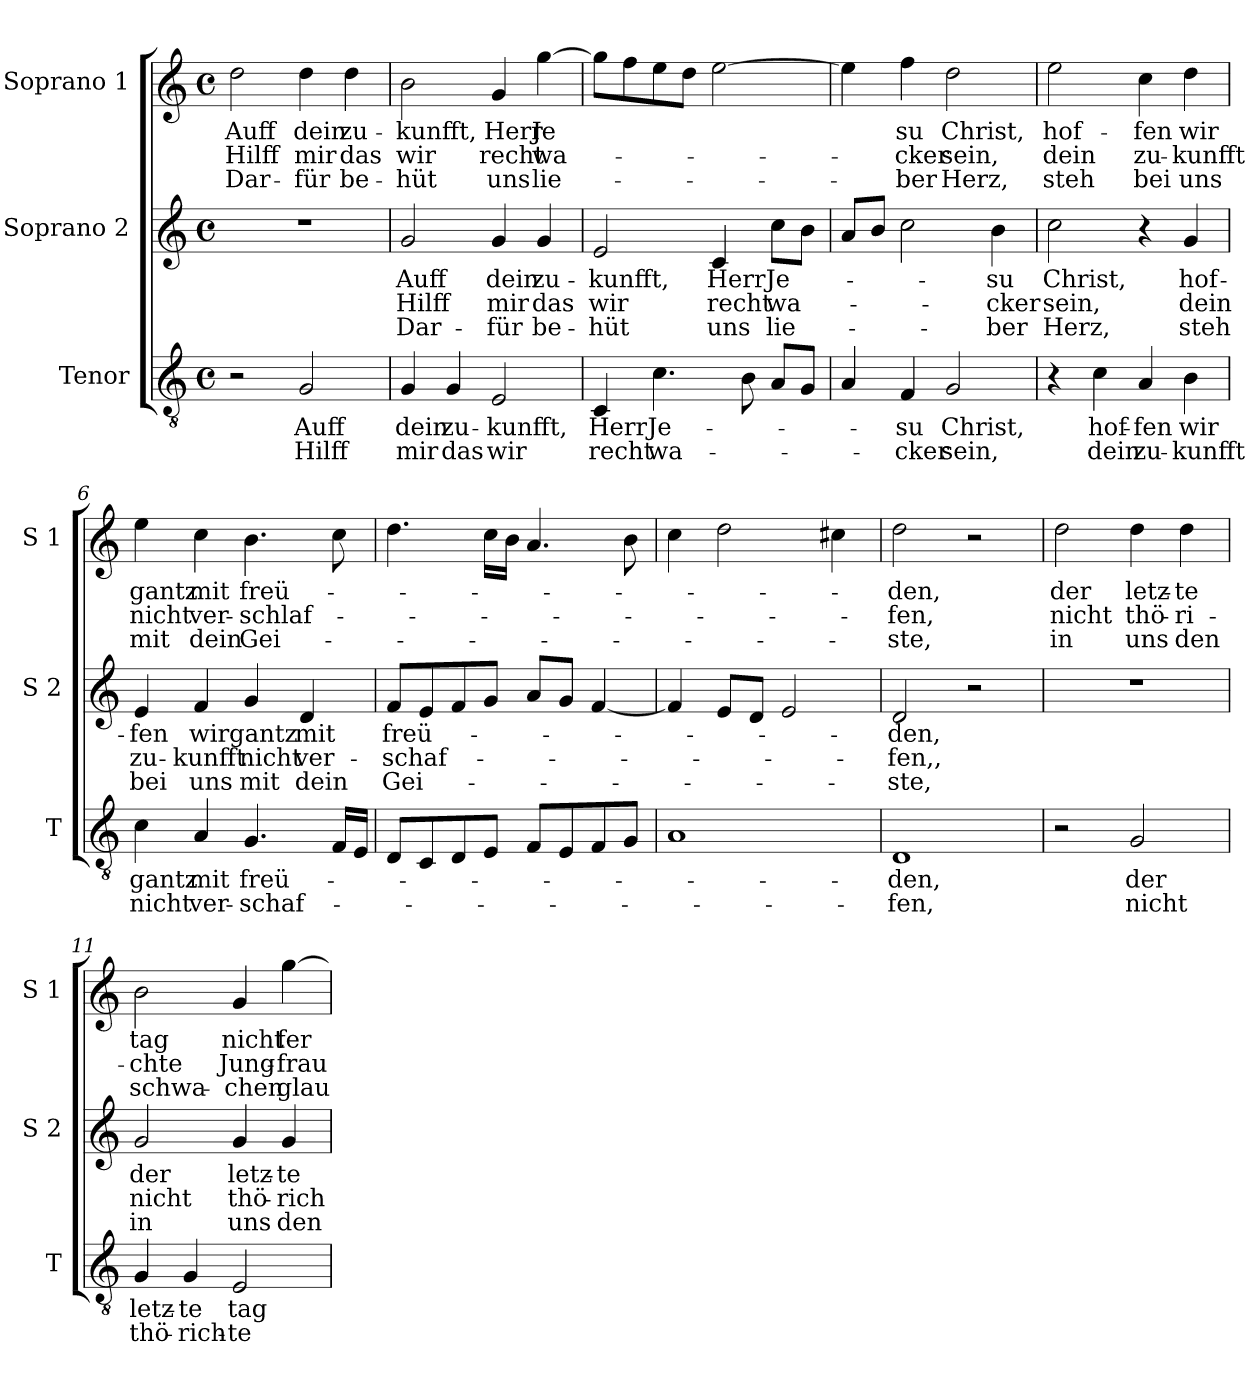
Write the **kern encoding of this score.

**kern	**text	**text	**kern	**text	**text	**text	**kern	**text	**text	**text
*part3	*part3	*part3	*part2	*part2	*part2	*part2	*part1	*part1	*part1	*part1
*staff3	*staff3	*staff3	*staff2	*staff2	*staff2	*staff2	*staff1	*staff1	*staff1	*staff1
*I"Tenor	*	*	*I"Soprano 2	*	*	*	*I"Soprano 1	*	*	*
*I'T	*	*	*I'S 2	*	*	*	*I'S 1	*	*	*
*clefGv2	*	*	*clefG2	*	*	*	*clefG2	*	*	*
*k[]	*	*	*k[]	*	*	*	*k[]	*	*	*
*C:	*	*	*C:	*	*	*	*C:	*	*	*
*M4/4	*	*	*M4/4	*	*	*	*M4/4	*	*	*
*met(c)	*	*	*met(c)	*	*	*	*met(c)	*	*	*
=1	=1	=1	=1	=1	=1	=1	=1	=1	=1	=1
!	!	!	!	!	!	!	!	!LO:LY:b	!LO:LY:b	!LO:LY:b
2r	.	.	1r	.	.	.	2dd\	Auff	Hilff	Dar-
!	!LO:LY:b	!LO:LY:b	!	!	!	!	!	!LO:LY:b	!LO:LY:b	!LO:LY:b
2G/	Auff	Hilff	.	.	.	.	4dd\	dein	mir	-für
!	!	!	!	!	!	!	!	!LO:LY:b	!LO:LY:b	!LO:LY:b
.	.	.	.	.	.	.	4dd\	zu-	das	be-
=2	=2	=2	=2	=2	=2	=2	=2	=2	=2	=2
!	!LO:LY:b	!LO:LY:b	!	!LO:LY:b	!LO:LY:b	!LO:LY:b	!	!LO:LY:b	!LO:LY:b	!LO:LY:b
4G/	dein	mir	2g/	Auff	Hilff	Dar-	2b\	-kunfft,	wir	-hüt
!	!LO:LY:b	!LO:LY:b	!	!	!	!	!	!	!	!
4G/	zu-	das	.	.	.	.	.	.	.	.
!	!LO:LY:b	!LO:LY:b	!	!LO:LY:b	!LO:LY:b	!LO:LY:b	!	!LO:LY:b	!LO:LY:b	!LO:LY:b
2E/	-kunfft,	wir	4g/	dein	mir	-für	4g/	Herr	recht	uns
!	!	!	!	!LO:LY:b	!LO:LY:b	!LO:LY:b	!	!LO:LY:b	!LO:LY:b	!LO:LY:b
.	.	.	4g/	zu-	das	be-	[4gg\	Je	wa-	lie-
=3	=3	=3	=3	=3	=3	=3	=3	=3	=3	=3
!	!LO:LY:b	!LO:LY:b	!	!LO:LY:b	!LO:LY:b	!LO:LY:b	!	!	!	!
4C/	Herr	recht	2e/	-kunfft,	wir	-hüt	8gg\L]	.	.	.
.	.	.	.	.	.	.	8ff\	.	.	.
!	!LO:LY:b	!LO:LY:b	!	!	!	!	!	!	!	!
4.c\	Je-	wa-	.	.	.	.	8ee\	.	.	.
.	.	.	.	.	.	.	8dd\J	.	.	.
!	!	!	!	!LO:LY:b	!LO:LY:b	!LO:LY:b	!	!	!	!
.	.	.	4c/	Herr	recht	uns	[2ee\	.	.	.
8B\	.	.	.	.	.	.	.	.	.	.
!	!	!	!	!LO:LY:b	!LO:LY:b	!LO:LY:b	!	!	!	!
8A/L	.	.	8cc\L	Je-	wa-	lie-	.	.	.	.
8G/J	.	.	8b\J	.	.	.	.	.	.	.
=4	=4	=4	=4	=4	=4	=4	=4	=4	=4	=4
4A/	.	.	8a/L	.	.	.	4ee\]	.	.	.
.	.	.	8b/J	.	.	.	.	.	.	.
!	!LO:LY:b	!LO:LY:b	!	!	!	!	!	!LO:LY:b	!LO:LY:b	!LO:LY:b
4F/	-su	-cker	2cc\	.	.	.	4ff\	su	-cker	-ber
!	!LO:LY:b	!LO:LY:b	!	!	!	!	!	!LO:LY:b	!LO:LY:b	!LO:LY:b
2G/	Christ,	sein,	.	.	.	.	2dd\	Christ,	sein,	Herz,
!	!	!	!	!LO:LY:b	!LO:LY:b	!LO:LY:b	!	!	!	!
.	.	.	4b\	-su	-cker	-ber	.	.	.	.
=5	=5	=5	=5	=5	=5	=5	=5	=5	=5	=5
!	!	!	!	!LO:LY:b	!LO:LY:b	!LO:LY:b	!	!LO:LY:b	!LO:LY:b	!LO:LY:b
4r	.	.	2cc\	Christ,	sein,	Herz,	2ee\	hof-	dein	steh
!	!LO:LY:b	!LO:LY:b	!	!	!	!	!	!	!	!
4c\	hof-	dein	.	.	.	.	.	.	.	.
!	!LO:LY:b	!LO:LY:b	!	!	!	!	!	!LO:LY:b	!LO:LY:b	!LO:LY:b
4A/	-fen	zu-	4r	.	.	.	4cc\	-fen	zu-	bei
!	!LO:LY:b	!LO:LY:b	!	!LO:LY:b	!LO:LY:b	!LO:LY:b	!	!LO:LY:b	!LO:LY:b	!LO:LY:b
4B\	wir	-kunfft	4g/	hof-	dein	steh	4dd\	wir	-kunfft	uns
!!LO:LB:g=z
=6	=6	=6	=6	=6	=6	=6	=6	=6	=6	=6
!	!LO:LY:b	!LO:LY:b	!	!LO:LY:b	!LO:LY:b	!LO:LY:b	!	!LO:LY:b	!LO:LY:b	!LO:LY:b
4c\	gantz	nicht	4e/	-fen	zu-	bei	4ee\	gantz	nicht	mit
!	!LO:LY:b	!LO:LY:b	!	!LO:LY:b	!LO:LY:b	!LO:LY:b	!	!LO:LY:b	!LO:LY:b	!LO:LY:b
4A/	mit	ver-	4f/	wir	-kunfft	uns	4cc\	mit	ver-	dein
!	!LO:LY:b	!LO:LY:b	!	!LO:LY:b	!LO:LY:b	!LO:LY:b	!	!LO:LY:b	!LO:LY:b	!LO:LY:b
4.G/	freü-	-schaf-	4g/	gantz	nicht	mit	4.b\	freü-	-schlaf-	Gei-
!	!	!	!	!LO:LY:b	!LO:LY:b	!LO:LY:b	!	!	!	!
.	.	.	4d/	mit	ver-	dein	.	.	.	.
16F/LL	.	.	.	.	.	.	8cc\	.	.	.
16E/JJ	.	.	.	.	.	.	.	.	.	.
=7	=7	=7	=7	=7	=7	=7	=7	=7	=7	=7
!	!	!	!	!LO:LY:b	!LO:LY:b	!LO:LY:b	!	!	!	!
8D/L	.	.	8f/L	freü-	-schaf-	Gei-	4.dd\	.	.	.
8C/	.	.	8e/	.	.	.	.	.	.	.
8D/	.	.	8f/	.	.	.	.	.	.	.
8E/J	.	.	8g/J	.	.	.	16cc\LL	.	.	.
.	.	.	.	.	.	.	16b\JJ	.	.	.
8F/L	.	.	8a/L	.	.	.	4.a/	.	.	.
8E/	.	.	8g/J	.	.	.	.	.	.	.
8F/	.	.	[4f/	.	.	.	.	.	.	.
8G/J	.	.	.	.	.	.	8b\	.	.	.
=8	=8	=8	=8	=8	=8	=8	=8	=8	=8	=8
1A	.	.	4f/]	.	.	.	4cc\	.	.	.
.	.	.	8e/L	.	.	.	2dd\	.	.	.
.	.	.	8d/J	.	.	.	.	.	.	.
.	.	.	2e/	.	.	.	.	.	.	.
.	.	.	.	.	.	.	4cc#X\	.	.	.
=9	=9	=9	=9	=9	=9	=9	=9	=9	=9	=9
!	!LO:LY:b	!LO:LY:b	!	!LO:LY:b	!LO:LY:b	!LO:LY:b	!	!LO:LY:b	!LO:LY:b	!LO:LY:b
1D	-den,	-fen,	2d/	-den,	-fen,,	-ste,	2dd\	-den,	-fen,	-ste,
.	.	.	2r	.	.	.	2r	.	.	.
=10	=10	=10	=10	=10	=10	=10	=10	=10	=10	=10
!	!	!	!	!	!	!	!	!LO:LY:b	!LO:LY:b	!LO:LY:b
2r	.	.	1r	.	.	.	2dd\	der	nicht	in
!	!LO:LY:b	!LO:LY:b	!	!	!	!	!	!LO:LY:b	!LO:LY:b	!LO:LY:b
2G/	der	nicht	.	.	.	.	4dd\	letz-	thö-	uns
!	!	!	!	!	!	!	!	!LO:LY:b	!LO:LY:b	!LO:LY:b
.	.	.	.	.	.	.	4dd\	-te	-ri-	den
!!LO:PB:g=z
=11	=11	=11	=11	=11	=11	=11	=11	=11	=11	=11
!	!LO:LY:b	!LO:LY:b	!	!LO:LY:b	!LO:LY:b	!LO:LY:b	!	!LO:LY:b	!LO:LY:b	!LO:LY:b
4G/	letz-	thö-	2g/	der	nicht	in	2b\	tag	-chte	schwa-
!	!LO:LY:b	!LO:LY:b	!	!	!	!	!	!	!	!
4G/	-te	-rich-	.	.	.	.	.	.	.	.
!	!LO:LY:b	!LO:LY:b	!	!LO:LY:b	!LO:LY:b	!LO:LY:b	!	!LO:LY:b	!LO:LY:b	!LO:LY:b
2E/	tag	-te	4g/	letz-	thö-	uns	4g/	nicht	Jung-	-chen
!	!	!	!	!LO:LY:b	!LO:LY:b	!LO:LY:b	!	!LO:LY:b	!LO:LY:b	!LO:LY:b
.	.	.	4g/	-te	-rich-	den	[4gg\	fer-	-frau-	glau-
=	=	=	=	=	=	=	=	=	=	=
*-	*-	*-	*-	*-	*-	*-	*-	*-	*-	*-
